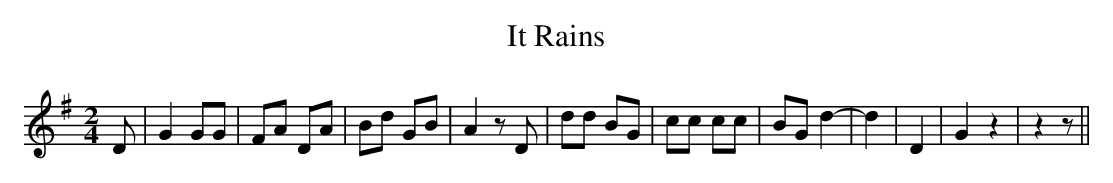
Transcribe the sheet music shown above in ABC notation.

X:1
T:It Rains
M:2/4
L:1/8
K:G
 D| G2 GG| FA DA| Bd GB| A2 z D| dd BG| cc cc| BG d2-| d2| D2| G2 z2|\
 z2 z||
